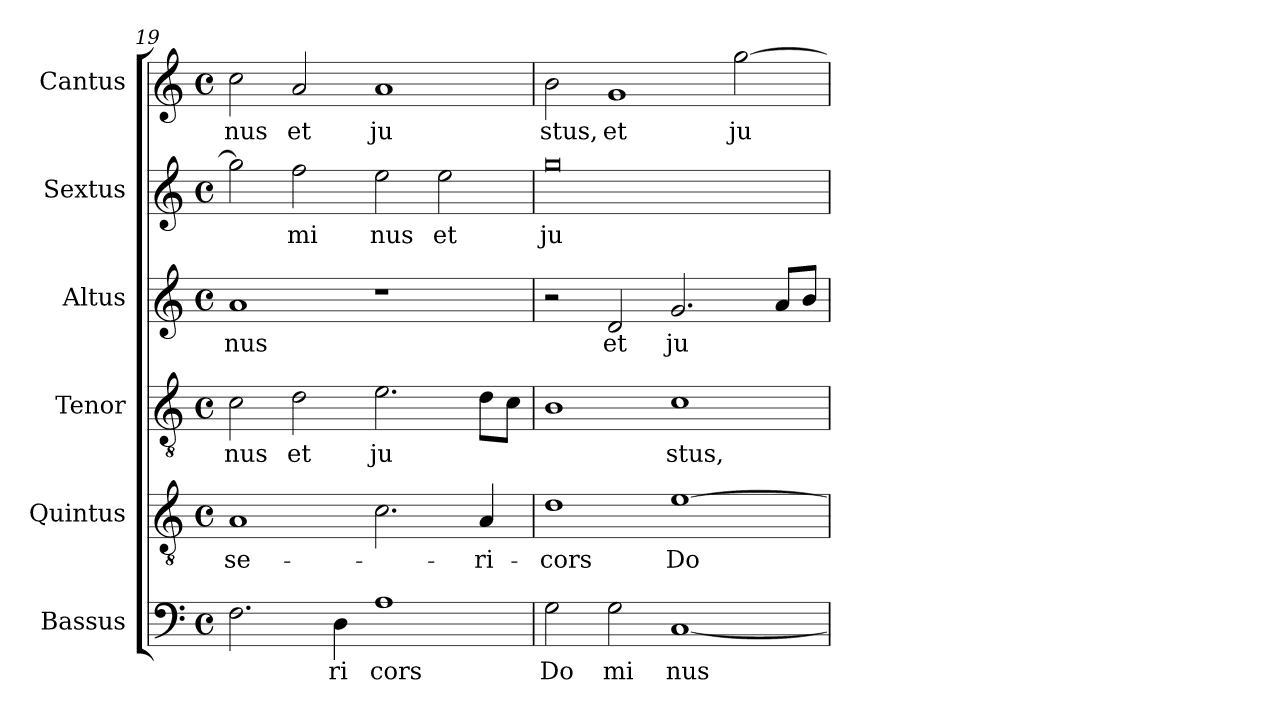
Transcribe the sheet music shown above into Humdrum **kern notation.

**kern	**text	**kern	**text	**kern	**text	**kern	**text	**kern	**text	**kern	**text
*part6	*part6	*part5	*part5	*part4	*part4	*part3	*part3	*part2	*part2	*part1	*part1
*staff6	*staff6	*staff5	*staff5	*staff4	*staff4	*staff3	*staff3	*staff2	*staff2	*staff1	*staff1
*I"Bassus	*	*I"Quintus	*	*I"Tenor	*	*I"Altus	*	*I"Sextus	*	*I"Cantus	*
*clefF4	*	*clefGv2	*	*clefGv2	*	*clefG2	*	*clefG2	*	*clefG2	*
*M4/4	*	*M4/4	*	*M4/4	*	*M4/4	*	*M4/4	*	*M4/4	*
*met(c)	*	*met(c)	*	*met(c)	*	*met(c)	*	*met(c)	*	*met(c)	*
=19	=19	=19	=19	=19	=19	=19	=19	=19	=19	=19	=19
!	!	!	!LO:LY:b:cj	!	!LO:LY:b:cj	!	!LO:LY:b:cj	!	!	!	!LO:LY:b:cj
2.F\	.	1A	-se-	2c\	nus	1a	nus	2gg\]	.	2cc\	nus
!	!	!	!	!	!LO:LY:b:cj	!	!	!	!LO:LY:b:cj	!	!LO:LY:b:cj
.	.	.	.	2d\	et	.	.	2ff\	mi	2a/	et
!	!LO:LY:b:cj	!	!	!	!	!	!	!	!	!	!
4D\	ri	.	.	.	.	.	.	.	.	.	.
!	!LO:LY:b:cj	!	!	!	!LO:LY:b:cj	!	!	!	!LO:LY:b:cj	!	!LO:LY:b:cj
1A	cors	2.c\	.	2.e\	ju	1r	.	2ee\	nus	1a	ju
!	!	!	!	!	!	!	!	!	!LO:LY:b:cj	!	!
.	.	.	.	.	.	.	.	2ee\	et	.	.
!	!	!	!LO:LY:b:cj	!	!	!	!	!	!	!	!
.	.	4A/	-ri-	8d\L	.	.	.	.	.	.	.
.	.	.	.	8c\J	.	.	.	.	.	.	.
=20	=20	=20	=20	=20	=20	=20	=20	=20	=20	=20	=20
!	!LO:LY:b:cj	!	!LO:LY:b:cj	!	!	!	!	!	!LO:LY:b:cj	!	!LO:LY:b:cj
2G\	Do	1d	-cors	1B	.	2r	.	0gg	ju	2b\	stus,
!	!LO:LY:b:cj	!	!	!	!	!	!LO:LY:b:cj	!	!	!	!LO:LY:b:cj
2G\	mi	.	.	.	.	2d/	et	.	.	1g	et
!	!LO:LY:b	!	!LO:LY:b:cj	!	!LO:LY:b:cj	!	!LO:LY:b:cj	!	!	!	!
[<1C	nus	[>1e	Do-	1c	stus,	2.g/	ju	.	.	.	.
!	!	!	!	!	!	!	!	!	!	!	!LO:LY:b:cj
.	.	.	.	.	.	.	.	.	.	[>2gg\	ju
.	.	.	.	.	.	8a/L	.	.	.	.	.
.	.	.	.	.	.	8b/J	.	.	.	.	.
=	=	=	=	=	=	=	=	=	=	=	=
*-	*-	*-	*-	*-	*-	*-	*-	*-	*-	*-	*-
